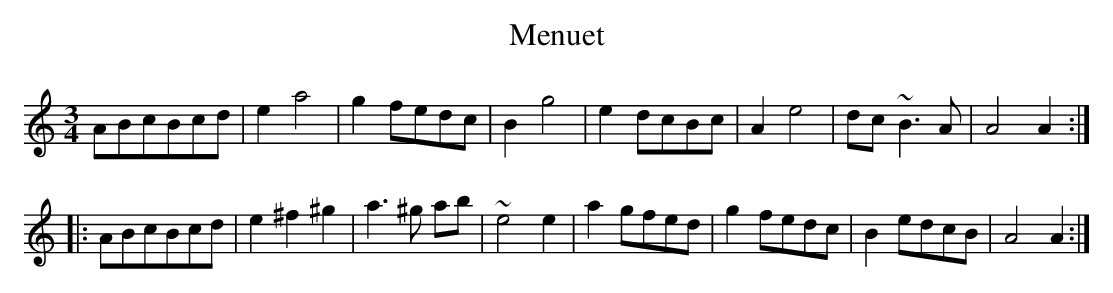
X:1
T:Menuet
M:3/4
K:Amin
ABcBcd|e2a4|g2fedc|B2g4|e2dcBc|A2e4|dc~B3A|A4A2:|
|:ABcBcd|e2^f2^g2|a3^g ab|~e4e2|a2gfed|g2fedc|B2edcB|A4A2:|
